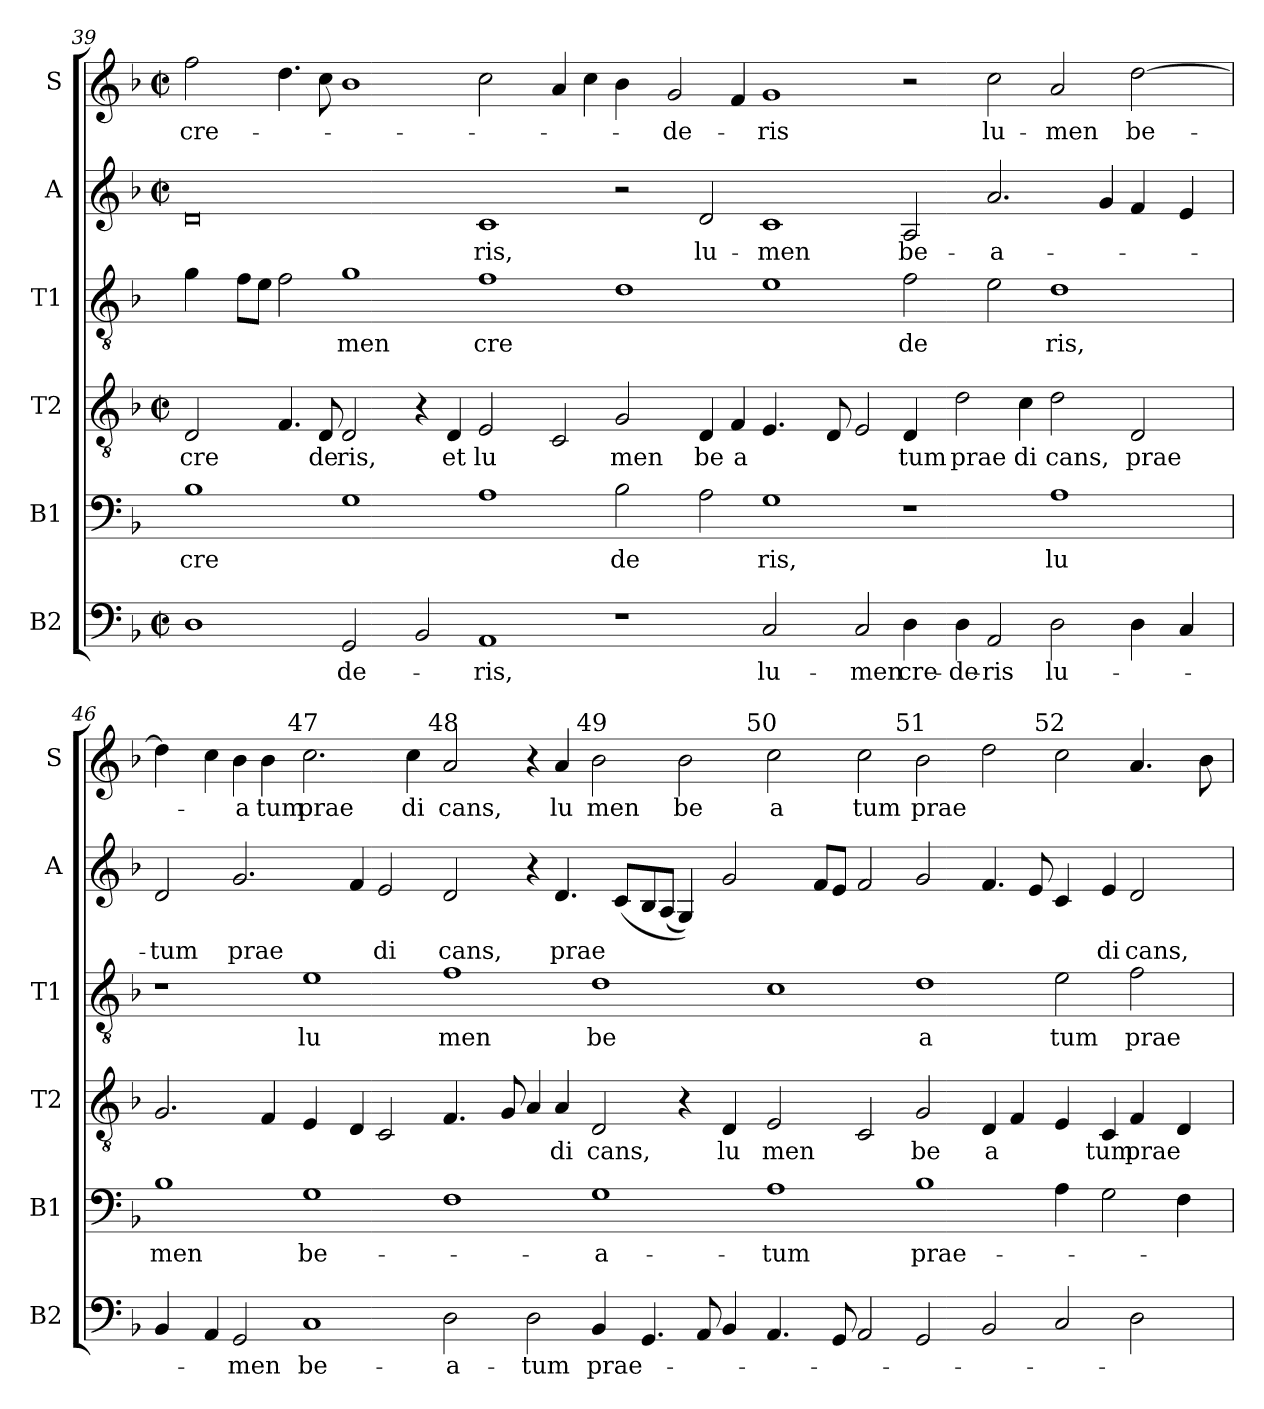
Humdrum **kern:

**kern	**text	**kern	**text	**kern	**text	**kern	**text	**kern	**text	**kern	**text
*part6	*part6	*part5	*part5	*part4	*part4	*part3	*part3	*part2	*part2	*part1	*part1
*staff6	*staff6	*staff5	*staff5	*staff4	*staff4	*staff3	*staff3	*staff2	*staff2	*staff1	*staff1
*I"B2	*	*I"B1	*	*I"T2	*	*I"T1	*	*I"A	*	*I"S	*
*I'B2	*	*I'B1	*	*I'T2	*	*I'T1	*	*I'A	*	*I'S	*
!!LO:PB:g=z
*clefF4	*	*clefF4	*	*clefGv2	*	*clefGv2	*	*clefG2	*	*clefG2	*
*k[b-]	*	*k[b-]	*	*k[b-]	*	*k[b-]	*	*k[b-]	*	*k[b-]	*
*F:	*	*F:	*	*F:	*	*F:	*	*F:	*	*F:	*
*M2/2	*	*	*	*M2/2	*	*	*	*M2/2	*	*M2/2	*
*met(c|)	*	*	*	*met(c|)	*	*	*	*met(c|)	*	*met(c|)	*
=39	=39	=39	=39	=39	=39	=39	=39	=39	=39	=39	=39
!	!	!	!LO:LY:b:cj	!	!LO:LY:b	!	!	!	!	!	!LO:LY:b
*^	*	*	*	*	*	*^	*	*	*	*	*
*	*	*	*	*	*	*	*	*^	*	*	*	*	*
1D	8ryy	.	1B-	cre	2D/	cre	4g\	16.ryy	8ryy	.	0d	.	2ff\	cre-
.	.	.	.	.	.	.	.	1ryy	.	.	.	.	.	.
.	32ryy	.	.	.	.	.	.	.	1ryy	.	.	.	.	.
.	1ryy	.	.	.	.	.	.	.	.	.	.	.	.	.
.	.	.	.	.	.	.	8f\L	.	.	.	.	.	.	.
.	.	.	.	.	.	.	8e\J	.	.	.	.	.	.	.
.	.	.	.	.	4.F/	.	2f\	.	.	.	.	.	4.dd\	.
!	!	!	!	!	!	!LO:LY:b:cj	!	!	!	!	!	!	!	!
.	.	.	.	.	8D/	de	.	.	.	.	.	.	8cc\	.
!	!	!LO:LY:b:cj	!	!	!	!LO:LY:b:cj	!	!	!	!LO:LY:b:cj	!	!	!	!
2GG/	.	de-	1G	.	2D/	ris,	1g	.	.	men	.	.	1b-	.
.	.	.	.	.	.	.	.	1ryy	.	.	.	.	.	.
.	.	.	.	.	.	.	.	.	1ryy	.	.	.	.	.
.	1ryy	.	.	.	.	.	.	.	.	.	.	.	.	.
2BB-/	.	.	.	.	4r	.	.	.	.	.	.	.	.	.
!	!	!	!	!	!	!LO:LY:b:cj	!	!	!	!	!	!	!	!
.	.	.	.	.	4D/	et	.	.	.	.	.	.	.	.
!	!	!LO:LY:b:cj	!	!	!	!LO:LY:b:cj	!	!	!	!LO:LY:b:cj	!	!LO:LY:b:cj	!	!
1AA	.	-ris,	1A	.	2E/	lu	1f	.	.	cre	1c	ris,	2cc\	.
.	.	.	.	.	.	.	.	1ryy	.	.	.	.	.	.
.	.	.	.	.	.	.	.	.	1ryy	.	.	.	.	.
.	1ryy	.	.	.	.	.	.	.	.	.	.	.	.	.
.	.	.	.	.	2C/	.	.	.	.	.	.	.	4a/	.
.	.	.	.	.	.	.	.	.	.	.	.	.	4cc\	.
!	!	!	!	!LO:LY:b:cj	!	!LO:LY:b:cj	!	!	!	!	!	!	!	!
1r	.	.	2B-\	de	2G/	men	1d	.	.	.	2r	.	4b-\	.
.	.	.	.	.	.	.	.	1ryy	.	.	.	.	.	.
.	.	.	.	.	.	.	.	.	1ryy	.	.	.	.	.
.	1ryy	.	.	.	.	.	.	.	.	.	.	.	.	.
!	!	!	!	!	!	!	!	!	!	!	!	!	!	!LO:LY:b:cj
.	.	.	.	.	.	.	.	.	.	.	.	.	2g/	-de-
!	!	!	!	!	!	!LO:LY:b:cj	!	!	!	!	!	!LO:LY:b:cj	!	!
.	.	.	2A\	.	4D/	be	.	.	.	.	2d/	lu-	.	.
!	!	!	!	!	!	!LO:LY:b:cj	!	!	!	!	!	!	!	!
.	.	.	.	.	4F/	a	.	.	.	.	.	.	4f/	.
!	!	!LO:LY:b:cj	!	!LO:LY:b:cj	!	!	!	!	!	!	!	!LO:LY:b:cj	!	!LO:LY:b:cj
2C/	.	lu-	1G	ris,	4.E/	.	1e	.	.	.	1c	-men	1g	-ris
.	.	.	.	.	.	.	.	1ryy	.	.	.	.	.	.
.	.	.	.	.	.	.	.	.	1ryy	.	.	.	.	.
.	1ryy	.	.	.	.	.	.	.	.	.	.	.	.	.
.	.	.	.	.	8D/	.	.	.	.	.	.	.	.	.
!	!	!LO:LY:b:cj	!	!	!	!	!	!	!	!	!	!	!	!
2C/	.	-men	.	.	2E/	.	.	.	.	.	.	.	.	.
!	!	!LO:LY:b:cj	!	!	!	!LO:LY:b:cj	!	!	!	!LO:LY:b:cj	!	!LO:LY:b:cj	!	!
4D\	.	cre-	1r	.	4D/	tum	2f\	.	.	de	2A/	be-	2r	.
.	.	.	.	.	.	.	.	1ryy	.	.	.	.	.	.
.	.	.	.	.	.	.	.	.	1...ryy	.	.	.	.	.
.	1ryy	.	.	.	.	.	.	.	.	.	.	.	.	.
!	!	!LO:LY:b:cj	!	!	!	!LO:LY:b:cj	!	!	!	!	!	!	!	!
4D\	.	-de-	.	.	2d\	prae	.	.	.	.	.	.	.	.
!	!	!LO:LY:b:cj	!	!	!	!	!	!	!	!	!	!LO:LY:b:cj	!	!LO:LY:b:cj
2AA/	.	-ris	.	.	.	.	2e\	.	.	.	2.a/	-a-	2cc\	lu-
!	!	!	!	!	!	!LO:LY:b:cj	!	!	!	!	!	!	!	!
.	.	.	.	.	4c\	di	.	.	.	.	.	.	.	.
!	!	!LO:LY:b:cj	!	!LO:LY:b:cj	!	!LO:LY:b:cj	!	!	!	!LO:LY:b:cj	!	!	!	!LO:LY:b:cj
2D\	.	lu-	1A	lu	2d\	cans,	1d	.	.	ris,	.	.	2a/	-men
.	.	.	.	.	.	.	.	2ryy	.	.	.	.	.	.
.	2ryy	.	.	.	.	.	.	.	.	.	.	.	.	.
.	.	.	.	.	.	.	.	.	.	.	4g/	.	.	.
!	!	!	!	!	!	!LO:LY:b	!	!	!	!	!	!	!	!LO:LY:b:cj
4D\	.	.	.	.	2D/	prae	.	.	.	.	4f/	.	[<2dd\	be-
.	.	.	.	.	.	.	.	4ryy	.	.	.	.	.	.
.	4ryy	.	.	.	.	.	.	.	.	.	.	.	.	.
4C/	.	.	.	.	.	.	.	.	.	.	4e/	.	.	.
.	.	.	.	.	.	.	.	8ryy	.	.	.	.	.	.
.	16.ryy	.	.	.	.	.	.	.	.	.	.	.	.	.
.	.	.	.	.	.	.	.	32ryy	.	.	.	.	.	.
!!LO:LB:g=z
=46	=46	=46	=46	=46	=46	=46	=46	=46	=46	=46	=46	=46	=46	=46
!	!	!	!	!LO:LY:b:cj	!	!	!	!	!	!	!	!LO:LY:b:cj	!	!
*	*	*	*	*	*^	*	*	*	*	*	*	*	*^	*
*	*	*	*	*	*	*	*	*	*	*	*	*	*	*	*^	*
*	*	*	*	*	*	*	*	*v	*v	*v	*	*	*	*	*	*^	*
4BB-/	16..ryy	.	1B-	men	2.G/	8ryy	.	1r	.	2d/	-tum	4dd\]	8ryy	2ryy	1ryy	.
.	1ryy	.	.	.	.	.	.	.	.	.	.	.	.	.	.	.
.	.	.	.	.	.	32.ryy	.	.	.	.	.	.	32ryy	.	.	.
.	.	.	.	.	.	.	.	.	.	.	.	.	1ryy	.	.	.
.	.	.	.	.	.	1ryy	.	.	.	.	.	.	.	.	.	.
4AA/	.	.	.	.	.	.	.	.	.	.	.	4cc\	.	.	.	.
!	!	!LO:LY:b:cj	!	!	!	!	!	!	!	!	!LO:LY:b	!	!	!	!	!LO:LY:b:cj
2GG/	.	-men	.	.	.	.	.	.	.	2.g/	prae	4b-\	.	4ryy	.	-a
!	!	!	!	!	!	!	!	!	!	!	!	!	!	!	!	!LO:LY:b:cj
.	.	.	.	.	4F/	.	.	.	.	.	.	4b-\	.	8ryy	.	tum
.	.	.	.	.	.	.	.	.	.	.	.	.	.	32ryy	.	.
!	!	!	!	!	!	!	!	!	!	!	!	!	!	!LO:TX:a:t=47	!	!
.	.	.	.	.	.	.	.	.	.	.	.	.	.	1ryy	.	.
!	!	!LO:LY:b:cj	!	!LO:LY:b:cj	!	!	!	!	!LO:LY:b:cj	!	!	!	!	!	!	!LO:LY:b:cj
1C	.	be-	1G	be-	4E/	.	.	1e	lu	.	.	2.cc\	.	.	1ryy	prae
.	1ryy	.	.	.	.	.	.	.	.	.	.	.	.	.	.	.
.	.	.	.	.	.	.	.	.	.	.	.	.	1ryy	.	.	.
.	.	.	.	.	.	1ryy	.	.	.	.	.	.	.	.	.	.
.	.	.	.	.	4D/	.	.	.	.	4f/	.	.	.	.	.	.
!	!	!	!	!	!	!	!	!	!	!	!LO:LY:b:cj	!	!	!	!	!
.	.	.	.	.	2C/	.	.	.	.	2e/	di	.	.	.	.	.
!	!	!	!	!	!	!	!	!	!	!	!	!	!	!	!	!LO:LY:b:cj
.	.	.	.	.	.	.	.	.	.	.	.	4cc\	.	.	.	di
!	!	!	!	!	!	!	!	!	!	!	!	!	!	!LO:TX:a:t=48	!	!
.	.	.	.	.	.	.	.	.	.	.	.	.	.	1ryy	.	.
!	!	!LO:LY:b:cj	!	!	!	!	!	!	!LO:LY:b:cj	!	!LO:LY:b:cj	!	!	!	!	!LO:LY:b:cj
2D\	.	-a-	1F	.	4.F/	.	.	1f	men	2d/	cans,	2a/	.	.	1ryy	cans,
.	1ryy	.	.	.	.	.	.	.	.	.	.	.	.	.	.	.
.	.	.	.	.	.	.	.	.	.	.	.	.	1ryy	.	.	.
.	.	.	.	.	.	1ryy	.	.	.	.	.	.	.	.	.	.
.	.	.	.	.	8G/	.	.	.	.	.	.	.	.	.	.	.
!	!	!LO:LY:b:cj	!	!	!	!	!	!	!	!	!	!	!	!	!	!
2D\	.	-tum	.	.	4A/	.	.	.	.	4r	.	4r	.	.	.	.
!	!	!	!	!	!	!	!LO:LY:b:cj	!	!	!	!LO:LY:b	!	!	!	!	!LO:LY:b:cj
.	.	.	.	.	4A/	.	di	.	.	4.d/	prae	4a/	.	.	.	lu
!	!	!	!	!	!	!	!	!	!	!	!	!	!	!LO:TX:a:t=49	!	!
.	.	.	.	.	.	.	.	.	.	.	.	.	.	1ryy	.	.
!	!	!LO:LY:b	!	!LO:LY:b:cj	!	!	!LO:LY:b:cj	!	!LO:LY:b:cj	!	!	!	!	!	!	!LO:LY:b:cj
4BB-/	.	prae-	1G	-a-	2D/	.	cans,	1d	be	.	.	2b-\	.	.	2ryy	men
.	1ryy	.	.	.	.	.	.	.	.	.	.	.	.	.	.	.
.	.	.	.	.	.	.	.	.	.	(<8c/L	.	.	.	.	.	.
.	.	.	.	.	.	.	.	.	.	.	.	.	1ryy	.	.	.
.	.	.	.	.	.	1ryy	.	.	.	.	.	.	.	.	.	.
4.GG/	.	.	.	.	.	.	.	.	.	8B-/	.	.	.	.	.	.
.	.	.	.	.	.	.	.	.	.	(<8A/J	.	.	.	.	.	.
!	!	!	!	!	!	!	!	!	!	!	!	!	!	!	!	!LO:LY:b:cj
.	.	.	.	.	4r	.	.	.	.	4G/))	.	2b-\	.	.	4ryy	be
8AA/	.	.	.	.	.	.	.	.	.	.	.	.	.	.	.	.
!	!	!	!	!	!	!	!LO:LY:b:cj	!	!	!	!	!	!	!	!	!
4BB-/	.	.	.	.	4D/	.	lu	.	.	2g/	.	.	.	.	8ryy	.
.	.	.	.	.	.	.	.	.	.	.	.	.	.	.	64ryy	.
!	!	!	!	!	!	!	!	!	!	!	!	!	!	!	!LO:TX:a:t=50	!
.	.	.	.	.	.	.	.	.	.	.	.	.	.	.	1ryy	.
.	.	.	.	.	.	.	.	.	.	.	.	.	.	1ryy	.	.
!	!	!	!	!LO:LY:b:cj	!	!	!LO:LY:b	!	!	!	!	!	!	!	!	!LO:LY:b:cj
4.AA/	.	.	1A	-tum	2E/	.	men	1c	.	.	.	2cc\	.	.	.	a
.	1ryy	.	.	.	.	.	.	.	.	.	.	.	.	.	.	.
.	.	.	.	.	.	.	.	.	.	.	.	.	1ryy	.	.	.
.	.	.	.	.	.	1ryy	.	.	.	.	.	.	.	.	.	.
.	.	.	.	.	.	.	.	.	.	8f/L	.	.	.	.	.	.
8GG/	.	.	.	.	.	.	.	.	.	8e/J	.	.	.	.	.	.
!	!	!	!	!	!	!	!	!	!	!	!	!	!	!	!	!LO:LY:b:cj
2AA/	.	.	.	.	2C/	.	.	.	.	2f/	.	2cc\	.	.	.	tum
!	!	!	!	!	!	!	!	!	!	!	!	!	!	!	!LO:TX:a:t=51	!
.	.	.	.	.	.	.	.	.	.	.	.	.	.	.	1ryy	.
.	.	.	.	.	.	.	.	.	.	.	.	.	.	1ryy	.	.
!	!	!	!	!LO:LY:b	!	!	!LO:LY:b:cj	!	!LO:LY:b:cj	!	!	!	!	!	!	!LO:LY:b
2GG/	.	.	1B-	prae-	2G/	.	be	1d	a	2g/	.	2b-\	.	.	.	prae
.	1ryy	.	.	.	.	.	.	.	.	.	.	.	.	.	.	.
.	.	.	.	.	.	.	.	.	.	.	.	.	1ryy	.	.	.
.	.	.	.	.	.	1ryy	.	.	.	.	.	.	.	.	.	.
!	!	!	!	!	!	!	!LO:LY:b:cj	!	!	!	!	!	!	!	!	!
2BB-/	.	.	.	.	4D/	.	a	.	.	4.f/	.	2dd\	.	.	.	.
.	.	.	.	.	4F/	.	.	.	.	.	.	.	.	.	.	.
.	.	.	.	.	.	.	.	.	.	8e/	.	.	.	.	.	.
!	!	!	!	!	!	!	!	!	!	!	!	!	!	!	!LO:TX:a:t=52	!
.	.	.	.	.	.	.	.	.	.	.	.	.	.	.	1ryy	.
.	.	.	.	.	.	.	.	.	.	.	.	.	.	1ryy	.	.
!	!	!	!	!	!	!	!	!	!LO:LY:b:cj	!	!	!	!	!	!	!
2C/	.	.	4A\	.	4E/	.	.	2e\	tum	4c/	.	2cc\	.	.	.	.
.	2ryy	.	.	.	.	.	.	.	.	.	.	.	.	.	.	.
.	.	.	.	.	.	.	.	.	.	.	.	.	2ryy	.	.	.
.	.	.	.	.	.	2ryy	.	.	.	.	.	.	.	.	.	.
!	!	!	!	!	!	!	!LO:LY:b:cj	!	!	!	!LO:LY:b:cj	!	!	!	!	!
.	.	.	2G\	.	4C/	.	tum	.	.	4e/	di	.	.	.	.	.
!	!	!	!	!	!	!	!LO:LY:b	!	!LO:LY:b	!	!LO:LY:b:cj	!	!	!	!	!
2D\	.	.	.	.	4F/	.	prae	2f\	prae	2d/	cans,	4.a/	.	.	.	.
.	4ryy	.	.	.	.	.	.	.	.	.	.	.	.	.	.	.
.	.	.	.	.	.	.	.	.	.	.	.	.	4ryy	.	.	.
.	.	.	.	.	.	4ryy	.	.	.	.	.	.	.	.	.	.
.	.	.	4F\	.	4D/	.	.	.	.	.	.	.	.	.	.	.
.	8ryy	.	.	.	.	.	.	.	.	.	.	.	.	.	.	.
.	.	.	.	.	.	.	.	.	.	.	.	8b-\	.	.	.	.
.	.	.	.	.	.	.	.	.	.	.	.	.	.	.	16..ryy	.
.	.	.	.	.	.	.	.	.	.	.	.	.	16.ryy	16.ryy	.	.
.	.	.	.	.	.	16ryy	.	.	.	.	.	.	.	.	.	.
.	64ryy	.	.	.	.	64ryy	.	.	.	.	.	.	.	.	.	.
*v	*v	*	*	*	*v	*v	*	*	*	*	*	*v	*v	*v	*v	*
=	=	=	=	=	=	=	=	=	=	=	=
*-	*-	*-	*-	*-	*-	*-	*-	*-	*-	*-	*-
